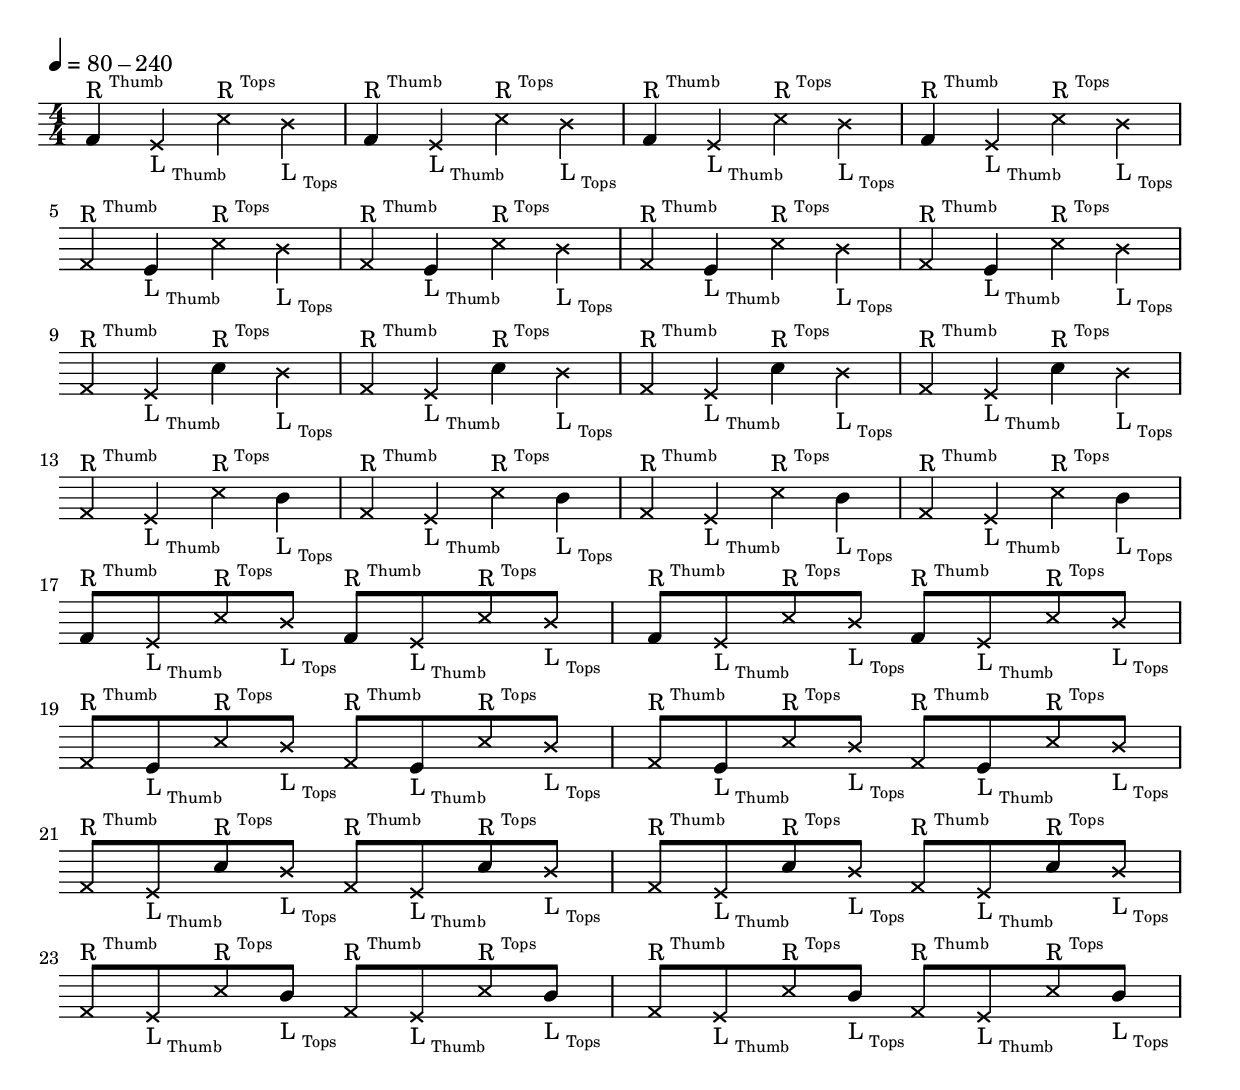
\version "2.24.1"
\include "../global.ly"

\layout {
  indent = -3.5
}

\relative {
  \defaultScoreSettings
  \tempo 4 = 80 - 240
  \time 4/4

  \rimNote

  \repeat unfold 4 { \once \defaultNote f'4^\RThumbTop                    e_\LThumbBtm                    c'^\RTopsTop                    b_\LTopsBtm } \break
  \repeat unfold 4 {                     f4^\RThumbTop \once \defaultNote e_\LThumbBtm                    c'^\RTopsTop                    b_\LTopsBtm } \break
  \repeat unfold 4 {                     f4^\RThumbTop                    e_\LThumbBtm \once \defaultNote c'^\RTopsTop                    b_\LTopsBtm } \break
  \repeat unfold 4 {                     f4^\RThumbTop                    e_\LThumbBtm                    c'^\RTopsTop \once \defaultNote b_\LTopsBtm } \break

  \repeat unfold 4 { \once \defaultNote  f8^\RThumbTop                    e_\LThumbBtm                    c'^\RTopsTop                    b_\LTopsBtm } \break
  \repeat unfold 4 {                     f8^\RThumbTop \once \defaultNote e_\LThumbBtm                    c'^\RTopsTop                    b_\LTopsBtm } \break
  \repeat unfold 4 {                     f8^\RThumbTop                    e_\LThumbBtm \once \defaultNote c'^\RTopsTop                    b_\LTopsBtm } \break
  \repeat unfold 4 {                     f8^\RThumbTop                    e_\LThumbBtm                    c'^\RTopsTop \once \defaultNote b_\LTopsBtm } \break

  \resetNoteHead
}